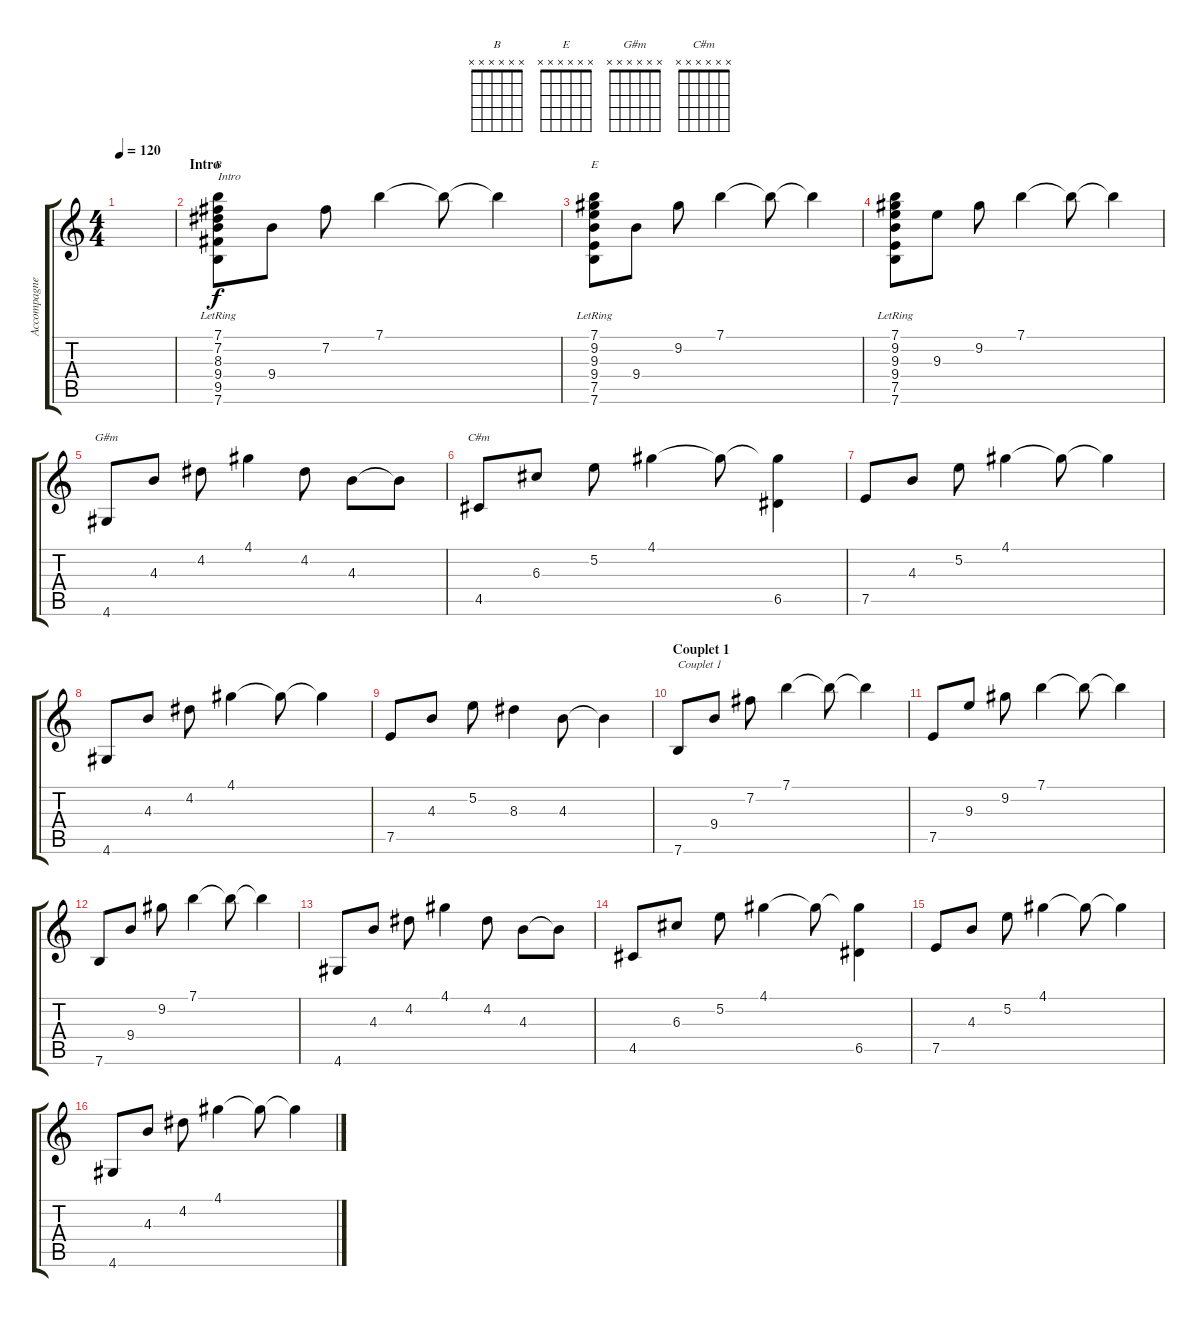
\track ("Accompagnement" "Accompagne") {instrument electricguitarmuted}
\staff {score tabs}
\tuning (E4 B3 G3 D3 A2 E2) {hide}
\chord ("B" x x x x x x) {firstfret 0}
\chord ("E" x x x x x x) {firstfret 0}
\chord ("G#m" x x x x x x) {firstfret 0}
\chord ("C#m" x x x x x x) {firstfret 0}
\ts (4 4)
\tempo 120
\clef g2
\ks c
|
\section ("" "Intro")
(7.1{lr} 7.2 8.3 9.4 9.5 7.6).8{ch "B" txt "Intro"} 9.4.8 7.2.8 7.1.4 7.1{t}.8 7.1{t}.4 |
(7.1{lr} 9.2 9.3 9.4 7.5 7.6).8{ch "E"} 9.4.8 9.2.8 7.1.4 7.1{t}.8 7.1{t}.4 |
(7.1{lr} 9.2 9.3 9.4 7.5 7.6).8 9.3.8 9.2.8 7.1.4 7.1{t}.8 7.1{t}.4 |
4.6.8{ch "G#m"} 4.3.8 4.2.8 4.1.4 4.2.8 4.3.8 4.3{t}.8 |
4.5.8{ch "C#m"} 6.3.8 5.2.8 4.1.4 4.1{t}.8 (4.1{t} 6.5).4 |
7.5.8 4.3.8 5.2.8 4.1.4 4.1{t}.8 4.1{t}.4 |
4.6.8 4.3.8 4.2.8 4.1.4 4.1{t}.8 4.1{t}.4 |
7.5.8 4.3.8 5.2.8 8.3.4 4.3.8 4.3{t}.4 |
\section ("" "Couplet 1")
7.6.8{txt "Couplet 1"} 9.4.8 7.2.8 7.1.4 7.1{t}.8 7.1{t}.4 |
7.5.8 9.3.8 9.2.8 7.1.4 7.1{t}.8 7.1{t}.4 |
7.6.8 9.4.8 9.2.8 7.1.4 7.1{t}.8 7.1{t}.4 |
4.6.8 4.3.8 4.2.8 4.1.4 4.2.8 4.3.8 4.3{t}.8 |
4.5.8 6.3.8 5.2.8 4.1.4 4.1{t}.8 (4.1{t} 6.5).4 |
7.5.8 4.3.8 5.2.8 4.1.4 4.1{t}.8 4.1{t}.4 |
4.6.8 4.3.8 4.2.8 4.1.4 4.1{t}.8 4.1{t}.4
